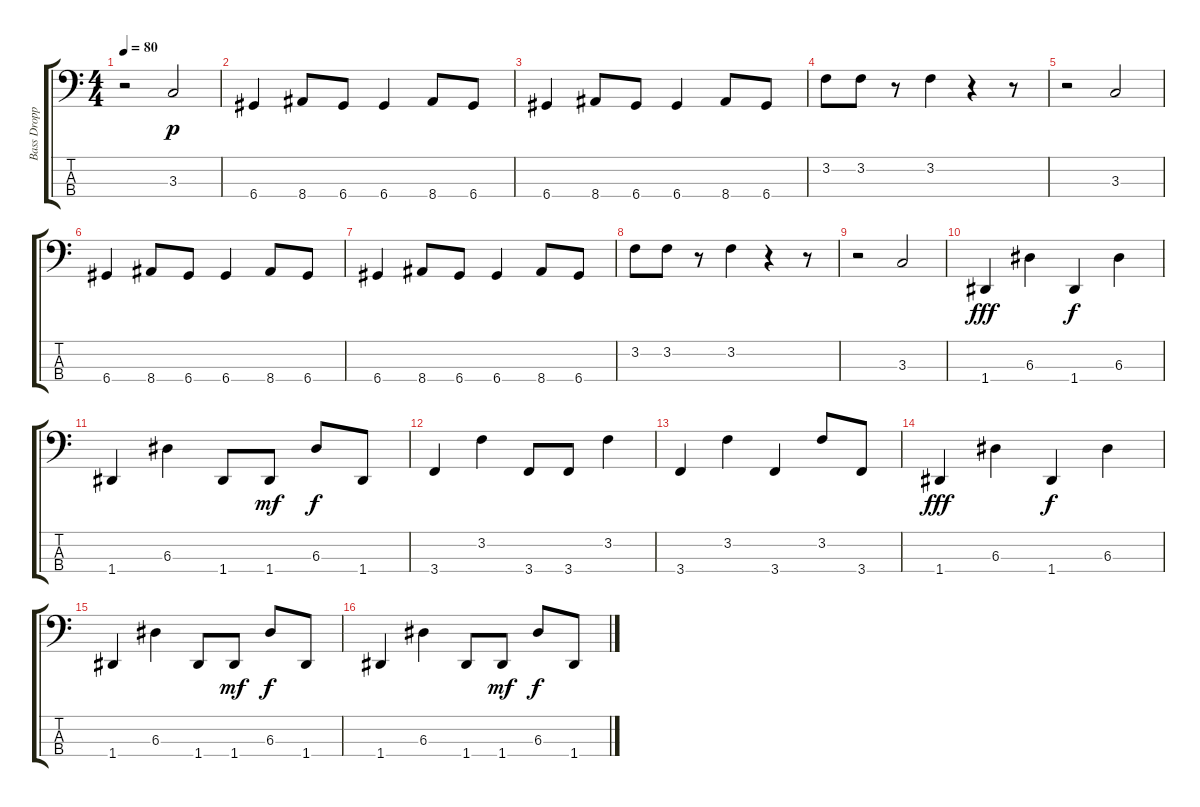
\track ("Bass Dropped D" "Bass Dropp") {instrument acousticbass}
\staff {score tabs}
\tuning (G2 D2 A1 D1) {hide}
\ts (4 4)
\tempo 80
\clef f4
\ks c
r.2{dy p} 3.3.2 |
6.4.4 8.4.8 6.4.8 6.4.4 8.4.8 6.4.8 |
6.4.4 8.4.8 6.4.8 6.4.4 8.4.8 6.4.8 |
3.2.8 3.2.8 r.8 3.2.4 r.4 r.8 |
r.2 3.3.2 |
6.4.4 8.4.8 6.4.8 6.4.4 8.4.8 6.4.8 |
6.4.4 8.4.8 6.4.8 6.4.4 8.4.8 6.4.8 |
3.2.8 3.2.8 r.8 3.2.4 r.4 r.8 |
r.2 3.3.2 |
1.4.4{dy fff} 6.3.4 1.4.4{dy f} 6.3.4 |
1.4.4 6.3.4 1.4.8 1.4.8{dy mf} 6.3.8{dy f} 1.4.8 |
3.4.4 3.2.4 3.4.8 3.4.8 3.2.4 |
3.4.4 3.2.4 3.4.4 3.2.8 3.4.8 |
1.4.4{dy fff} 6.3.4 1.4.4{dy f} 6.3.4 |
1.4.4 6.3.4 1.4.8 1.4.8{dy mf} 6.3.8{dy f} 1.4.8 |
1.4.4 6.3.4 1.4.8 1.4.8{dy mf} 6.3.8{dy f} 1.4.8
